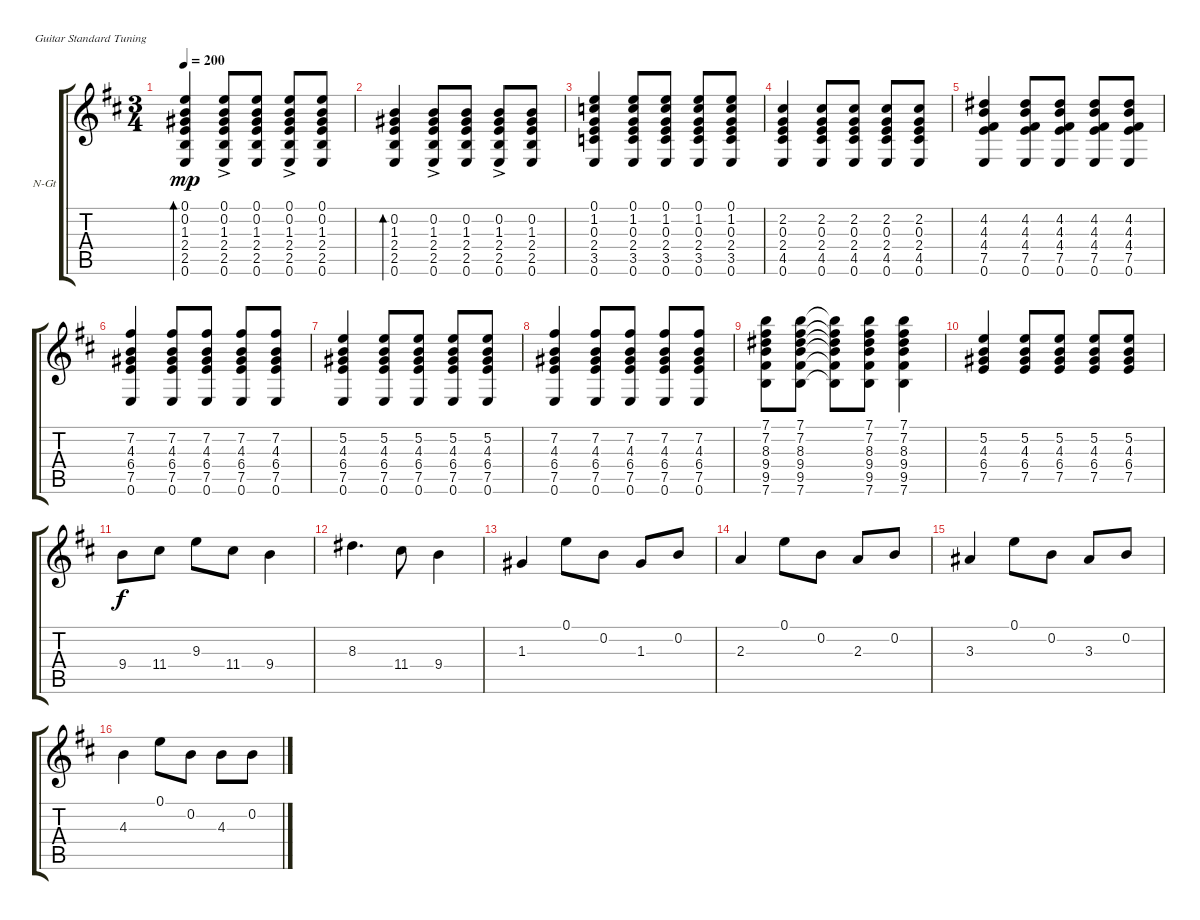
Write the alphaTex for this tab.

\defaultSystemsLayout 4
\bracketExtendMode groupsimilarinstruments
\firstSystemTrackNameOrientation horizontal
\otherSystemsTrackNameOrientation horizontal
\track ("Nylon Guitar" "N-Gt") {instrument acousticguitarnylon}
\staff {score tabs}
\tuning (E4 B3 G3 D3 A2 E2)
\ts (3 4)
\tempo 200
\clef g2
\ks d
(0.6 2.5 2.4 1.3 0.2 0.1).4{bd 277 dy mp} (0.1{ac} 0.2{ac} 1.3{ac} 2.4{ac} 2.5{ac} 0.6{ac}).8 (0.6 2.5 2.4 1.3 0.2 0.1).8 (0.1{ac} 0.2{ac} 1.3{ac} 2.4{ac} 2.5{ac} 0.6{ac}).8 (0.6 2.5 2.4 1.3 0.2 0.1).8 |
(0.6 2.5 2.4 1.3 0.2).4{bd 277} (0.2{ac} 1.3{ac} 2.4{ac} 2.5{ac} 0.6{ac}).8 (0.6 2.5 2.4 1.3 0.2).8 (0.2{ac} 1.3{ac} 2.4{ac} 2.5{ac} 0.6{ac}).8 (0.6 2.5 2.4 1.3 0.2).8 |
(0.6 3.5 2.4 0.3 1.2 0.1).4 (0.1 1.2 0.3 2.4 3.5 0.6).8 (0.1 1.2 0.3 2.4 3.5 0.6).8 (0.1 1.2 0.3 2.4 3.5 0.6).8 (0.1 1.2 0.3 2.4 3.5 0.6).8 |
(2.2 0.3 2.4 4.5 0.6).4 (0.6 4.5 2.4 0.3 2.2).8 (0.6 4.5 2.4 0.3 2.2).8 (0.6 4.5 2.4 0.3 2.2).8 (0.6 4.5 2.4 0.3 2.2).8 |
(0.6 7.5 4.4 4.3 4.2).4 (0.6 7.5 4.4 4.3 4.2).8 (0.6 7.5 4.4 4.3 4.2).8 (0.6 7.5 4.4 4.3 4.2).8 (0.6 7.5 4.4 4.3 4.2).8 |
(0.6 7.5 6.4 4.3 7.2).4 (0.6 7.5 6.4 4.3 7.2).8 (0.6 7.5 6.4 4.3 7.2).8 (0.6 7.5 6.4 4.3 7.2).8 (0.6 7.5 6.4 4.3 7.2).8 |
(0.6 7.5 6.4 4.3 5.2).4 (0.6 7.5 6.4 4.3 5.2).8 (0.6 7.5 6.4 4.3 5.2).8 (0.6 7.5 6.4 4.3 5.2).8 (0.6 7.5 6.4 4.3 5.2).8 |
(0.6 7.5 6.4 4.3 7.2).4 (0.6 7.5 6.4 4.3 7.2).8 (0.6 7.5 6.4 4.3 7.2).8 (0.6 7.5 6.4 4.3 7.2).8 (0.6 7.5 6.4 4.3 7.2).8 |
(7.6 9.5 9.4 8.3 7.2 7.1).8 (7.6 9.5 9.4 8.3 7.2 7.1).8 (7.6{t} 9.5{t} 9.4{t} 8.3{t} 7.2{t} 7.1{t}).8 (7.6 9.5 9.4 8.3 7.2 7.1).8 (7.6 9.5 9.4 8.3 7.2 7.1).4 |
(7.5 6.4 4.3 5.2).4 (7.5 6.4 4.3 5.2).8 (7.5 6.4 4.3 5.2).8 (7.5 6.4 4.3 5.2).8 (7.5 6.4 4.3 5.2).8 |
9.4.8{dy f} 11.4.8 9.3.8 11.4.8 9.4.4 |
8.3.4{d} 11.4.8 9.4.4 |
1.3.4 0.1.8 0.2.8 1.3.8 0.2.8 |
2.3.4 0.1.8 0.2.8 2.3.8 0.2.8 |
3.3.4 0.1.8 0.2.8 3.3.8 0.2.8 |
4.3.4 0.1.8 0.2.8 4.3.8 0.2.8
